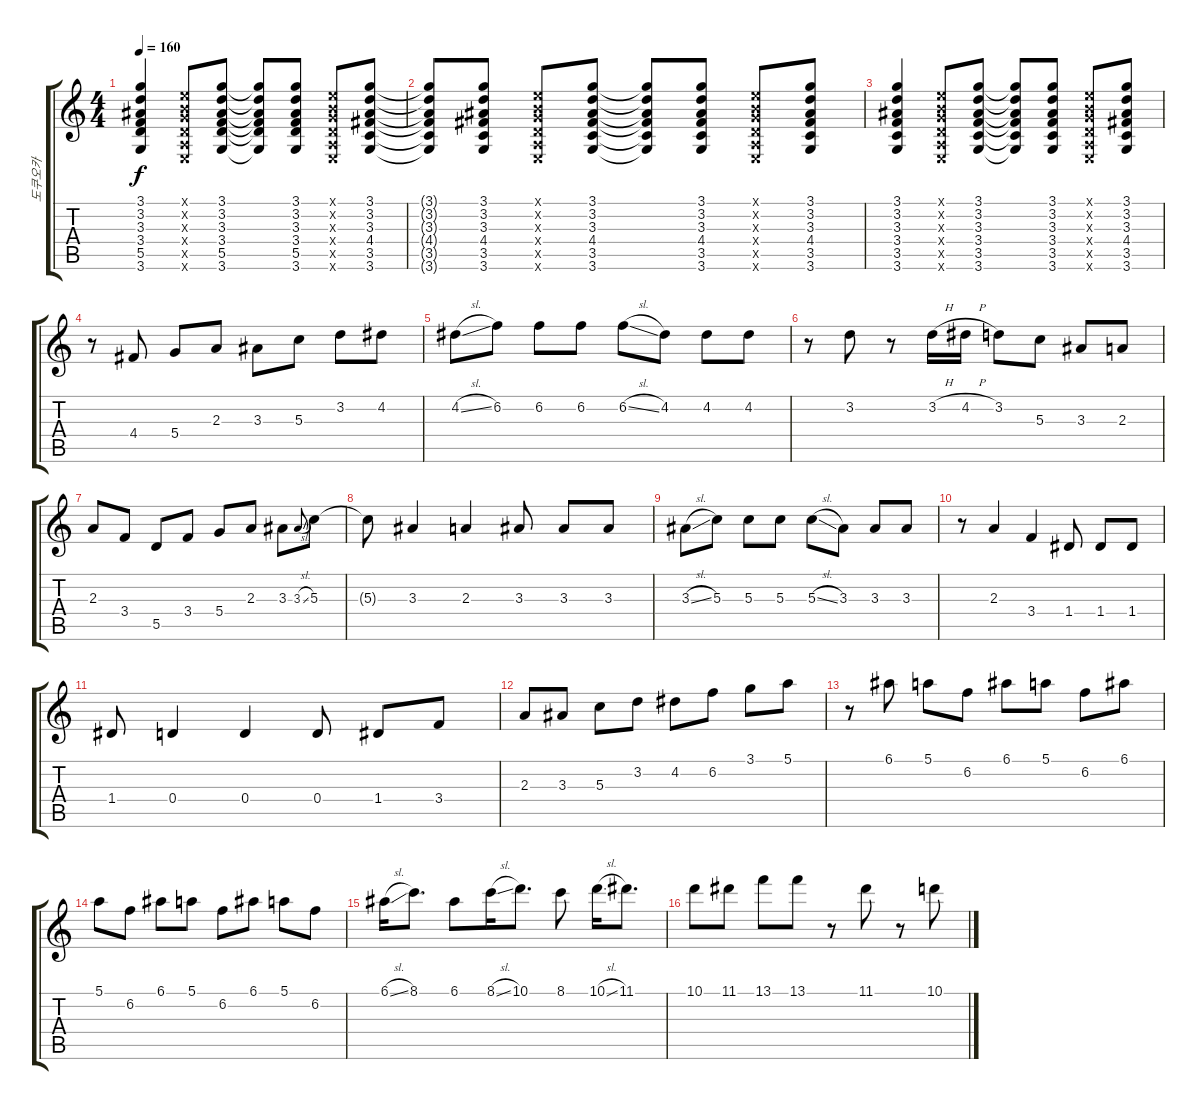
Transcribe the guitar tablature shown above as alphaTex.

\track ("도쿠오카" "도쿠오카") {instrument acousticguitarsteel}
\staff {score tabs}
\tuning (E4 B3 G3 D3 A2 E2) {hide}
\ts (4 4)
\tempo 160
\clef g2
\ks c
(3.1 3.2 3.3 3.4 5.5 3.6).4{dy f} (0.1{x} 0.2{x} 0.3{x} 0.4{x} 0.5{x} 0.6{x}).8 (3.1 3.2 3.3 3.4 5.5 3.6).8 (3.1{t} 3.2{t} 3.3{t} 3.4{t} 5.5{t} 3.6{t}).8 (3.1 3.2 3.3 3.4 5.5 3.6).8 (0.1{x} 0.2{x} 0.3{x} 0.4{x} 0.5{x} 0.6{x}).8 (3.1 3.2 3.3 4.4 3.5 3.6).8 |
(3.1{t} 3.2{t} 3.3{t} 4.4{t} 3.5{t} 3.6{t}).8 (3.1 3.2 3.3 4.4 3.5 3.6).8 (0.1{x} 0.2{x} 0.3{x} 0.4{x} 0.5{x} 0.6{x}).8 (3.1 3.2 3.3 4.4 3.5 3.6).8 (3.1{t} 3.2{t} 3.3{t} 4.4{t} 3.5{t} 3.6{t}).8 (3.1 3.2 3.3 4.4 3.5 3.6).8 (0.1{x} 0.2{x} 0.3{x} 0.4{x} 0.5{x} 0.6{x}).8 (3.1 3.2 3.3 4.4 3.5 3.6).8 |
(3.1 3.2 3.3 3.4 3.5 3.6).4 (0.1{x} 0.2{x} 0.3{x} 0.4{x} 0.5{x} 0.6{x}).8 (3.1 3.2 3.3 3.4 3.5 3.6).8 (3.1{t} 3.2{t} 3.3{t} 3.4{t} 3.5{t} 3.6{t}).8 (3.1 3.2 3.3 3.4 3.5 3.6).8 (0.1{x} 0.2{x} 0.3{x} 0.4{x} 0.5{x} 0.6{x}).8 (3.1 3.2 3.3 4.4 3.5 3.6).8 |
r.8 4.4.8 5.4.8 2.3.8 3.3.8 5.3.8 3.2.8 4.2.8 |
4.2{sl}.8 6.2.8 6.2.8 6.2.8 6.2{sl}.8 4.2.8 4.2.8 4.2.8 |
r.8 3.2.8 r.8 3.2{h}.16 4.2{h}.16 3.2.8 5.3.8 3.3.8 2.3.8 |
2.3.8 3.4.8 5.5.8 3.4.8 5.4.8 2.3.8 3.3.8 3.3{sl}.8{gr onbeat} 5.3.8 |
5.3{t}.8 3.3.4 2.3.4 3.3.8 3.3.8 3.3.8 |
3.3{sl}.8 5.3.8 5.3.8 5.3.8 5.3{sl}.8 3.3.8 3.3.8 3.3.8 |
r.8 2.3.4 3.4.4 1.4.8 1.4.8 1.4.8 |
1.4.8 0.4.4 0.4.4 0.4.8 1.4.8 3.4.8 |
2.3.8 3.3.8 5.3.8 3.2.8 4.2.8 6.2.8 3.1.8 5.1.8 |
r.8 6.1.8 5.1.8 6.2.8 6.1.8 5.1.8 6.2.8 6.1.8 |
5.1.8 6.2.8 6.1.8 5.1.8 6.2.8 6.1.8 5.1.8 6.2.8 |
6.1{sl}.16 8.1.8{d} 6.1.8 8.1{sl}.16 10.1.8{d} 8.1.8 10.1{sl}.16 11.1.8{d} |
10.1.8 11.1.8 13.1.8 13.1.8 r.8 11.1.8 r.8 10.1.8
